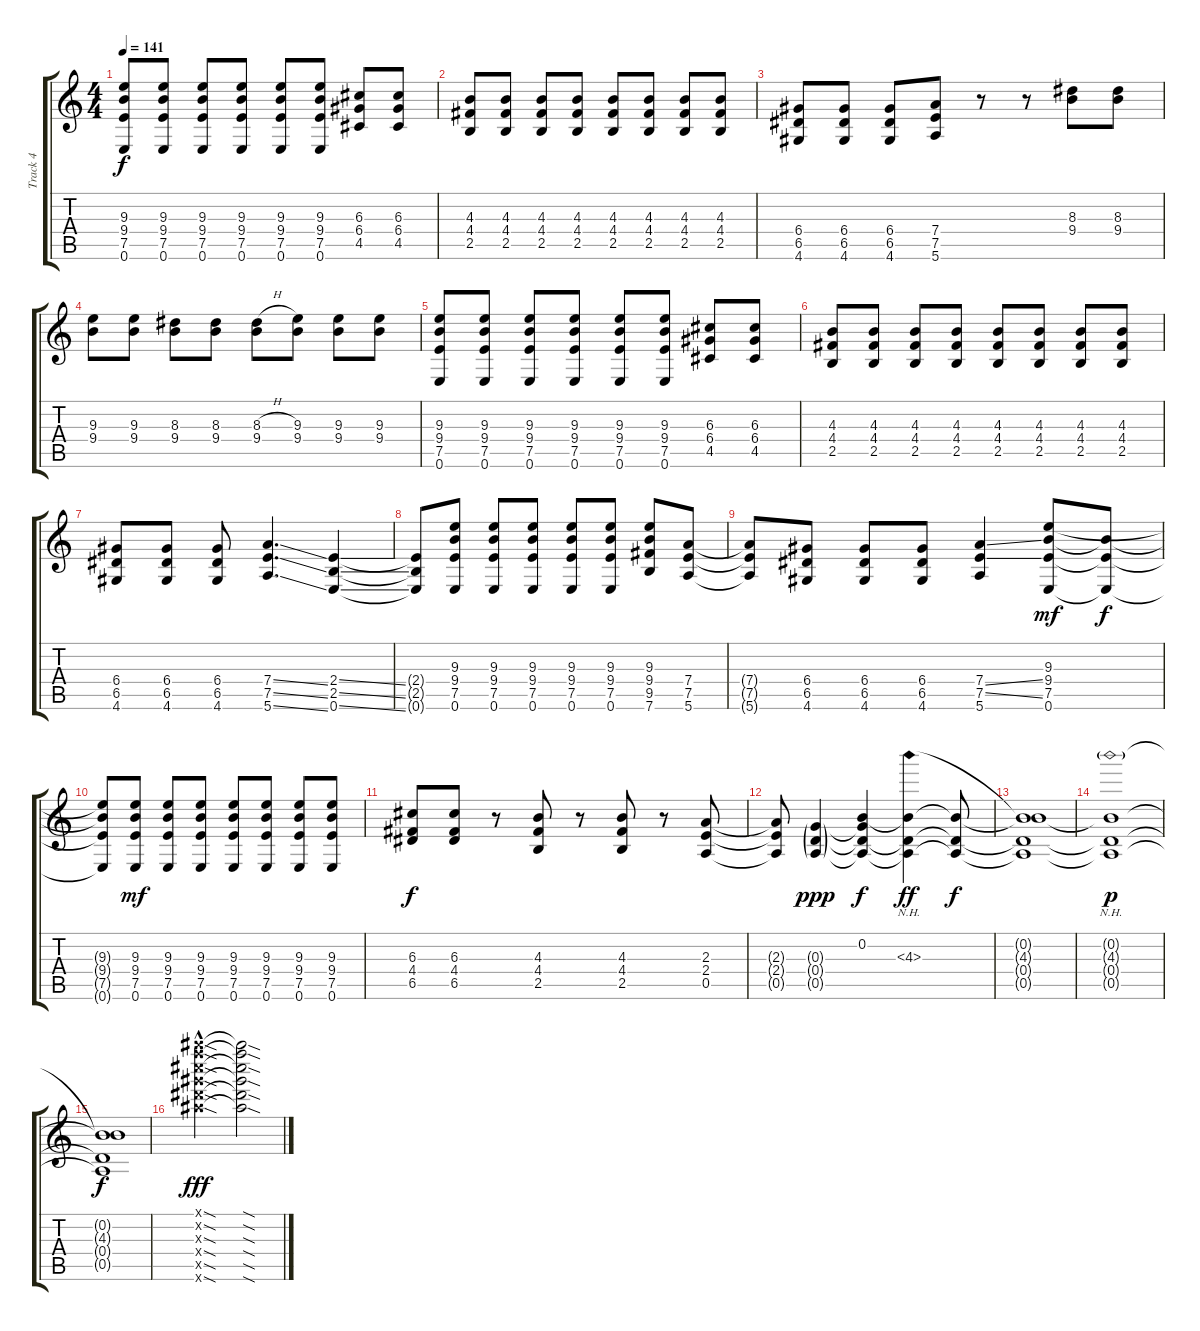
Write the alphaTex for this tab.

\track ("Track 4" "Track 4") {instrument distortionguitar}
\staff {score tabs}
\tuning (E4 B3 G3 D3 A2 E2) {hide}
\ts (4 4)
\tempo 141
\clef g2
\ks c
(9.3 9.4 7.5 0.6).8{dy f} (9.3 9.4 7.5 0.6).8 (9.3 9.4 7.5 0.6).8 (9.3 9.4 7.5 0.6).8 (9.3 9.4 7.5 0.6).8 (9.3 9.4 7.5 0.6).8 (6.3 6.4 4.5).8 (6.3 6.4 4.5).8 |
(4.3 4.4 2.5).8 (4.3 4.4 2.5).8 (4.3 4.4 2.5).8 (4.3 4.4 2.5).8 (4.3 4.4 2.5).8 (4.3 4.4 2.5).8 (4.3 4.4 2.5).8 (4.3 4.4 2.5).8 |
(6.4 6.5 4.6).8 (6.4 6.5 4.6).8 (6.4 6.5 4.6).8 (7.4 7.5 5.6).8 r.8 r.8 (8.3 9.4).8 (8.3 9.4).8 |
(9.3 9.4).8 (9.3 9.4).8 (8.3 9.4).8 (8.3 9.4).8 (8.3{h} 9.4).8 (9.3 9.4).8 (9.3 9.4).8 (9.3 9.4).8 |
(9.3 9.4 7.5 0.6).8 (9.3 9.4 7.5 0.6).8 (9.3 9.4 7.5 0.6).8 (9.3 9.4 7.5 0.6).8 (9.3 9.4 7.5 0.6).8 (9.3 9.4 7.5 0.6).8 (6.3 6.4 4.5).8 (6.3 6.4 4.5).8 |
(4.3 4.4 2.5).8 (4.3 4.4 2.5).8 (4.3 4.4 2.5).8 (4.3 4.4 2.5).8 (4.3 4.4 2.5).8 (4.3 4.4 2.5).8 (4.3 4.4 2.5).8 (4.3 4.4 2.5).8 |
(6.4 6.5 4.6).8 (6.4 6.5 4.6).8 (6.4 6.5 4.6).8 (7.4{ss} 7.5{ss} 5.6{ss}).4{d} (2.4{ss} 2.5{ss} 0.6{ss}).4 |
(2.4{t} 2.5{t} 0.6{t}).8 (9.3 9.4 7.5 0.6).8 (9.3 9.4 7.5 0.6).8 (9.3 9.4 7.5 0.6).8 (9.3 9.4 7.5 0.6).8 (9.3 9.4 7.5 0.6).8 (9.3 9.4 9.5 7.6).8 (7.4 7.5 5.6).8 |
(7.4{t} 7.5{t} 5.6{t}).8 (6.4 6.5 4.6).8 (6.4 6.5 4.6).8 (6.4 6.5 4.6).8 (7.4{ss} 7.5{ss} 5.6).4 (9.3 9.4 7.5 0.6).8{dy mf} (9.4{t} 7.5{t} 0.6{t}).8{dy f} |
(9.3{t} 9.4{t} 7.5{t} 0.6{t}).8 (9.3 9.4 7.5 0.6).8{dy mf} (9.3 9.4 7.5 0.6).8 (9.3 9.4 7.5 0.6).8 (9.3 9.4 7.5 0.6).8 (9.3 9.4 7.5 0.6).8 (9.3 9.4 7.5 0.6).8 (9.3 9.4 7.5 0.6).8 |
(6.3 4.4 6.5).8{dy f volume 12} (6.3 4.4 6.5).8 r.8 (4.3 4.4 2.5).8 r.8 (4.3 4.4 2.5).8 r.8 (2.3 2.4 0.5).8 |
(2.3{t} 2.4{t} 0.5{t}).8 (0.3{g} 0.4{g} 0.5{g}).4{dy ppp} (0.2 0.3{t} 0.4{t} 0.5{t}).4{dy f} (0.2{t} 4.3{nh} 0.4{t} 0.5{t}).4{dy ff} (0.2{t} 0.4{t} 0.5{t}).8{dy f} |
(0.2{t} 4.3{t} 0.4{t} 0.5{t}).1 |
(0.2{t} 4.3{nh g} 0.4{t} 0.5{t}).1{dy p} |
(0.2{t} 4.3{t} 0.4{t} 0.5{t}).1{dy f} |
(30.1{sod hac x} 30.2{sod hac x} 30.3{sod hac x} 30.4{sod hac x} 30.5{sod hac x} 30.6{sod hac x}).2{dy fff volume 16 instrument guitarharmonics} (30.1{sod t} 30.2{sod t} 30.3{sod t} 30.4{sod t} 30.5{sod t} 30.6{sod t}).2
